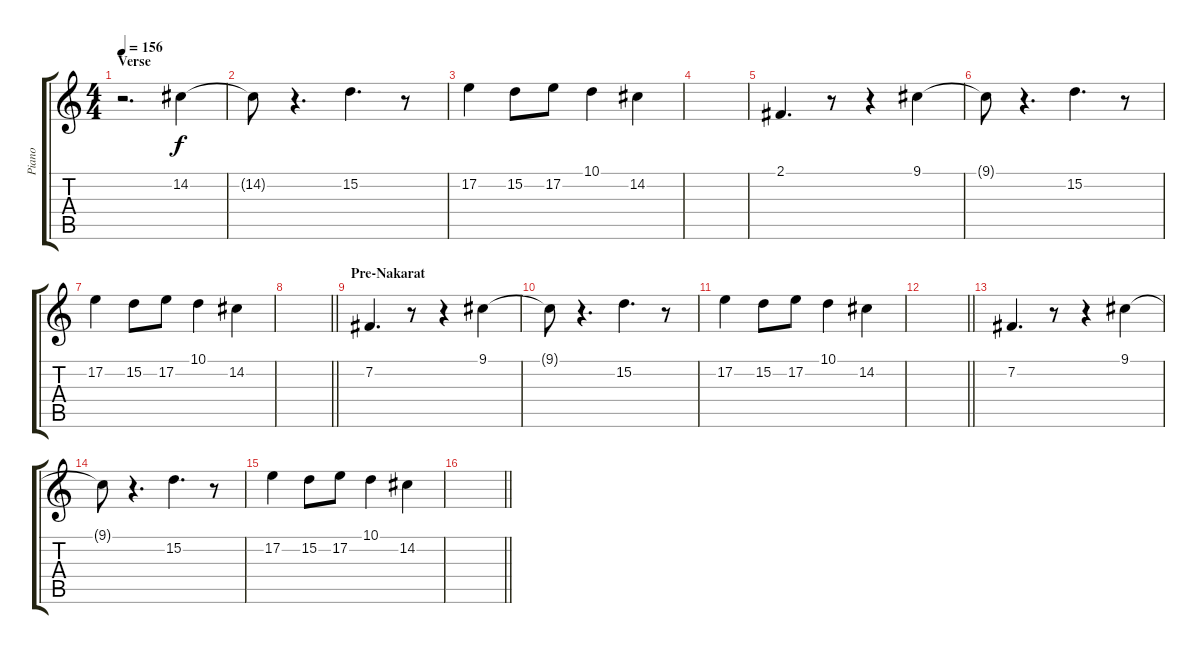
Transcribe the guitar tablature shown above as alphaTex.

\track ("Piano" "Piano") {instrument acousticgrandpiano}
\staff {score tabs}
\tuning (E4 B3 G3 D3 A2 E2) {hide}
\ts (4 4)
\section ("" "Verse")
\tempo 156
\clef g2
\ks c
r.2{d dy f} 14.2.4 |
14.2{t}.8 r.4{d} 15.2.4{d} r.8 |
17.2.4 15.2.8 17.2.8 10.1.4 14.2.4 |
|
2.1.4{d} r.8 r.4 9.1.4 |
9.1{t}.8 r.4{d} 15.2.4{d} r.8 |
17.2.4 15.2.8 17.2.8 10.1.4 14.2.4 |
\barLineRight lightlight
|
\section ("" "Pre-Nakarat")
7.2.4{d} r.8 r.4 9.1.4 |
9.1{t}.8 r.4{d} 15.2.4{d} r.8 |
17.2.4 15.2.8 17.2.8 10.1.4 14.2.4 |
\barLineRight lightlight
|
7.2.4{d} r.8 r.4 9.1.4 |
9.1{t}.8 r.4{d} 15.2.4{d} r.8 |
17.2.4 15.2.8 17.2.8 10.1.4 14.2.4 |
\barLineRight lightlight
